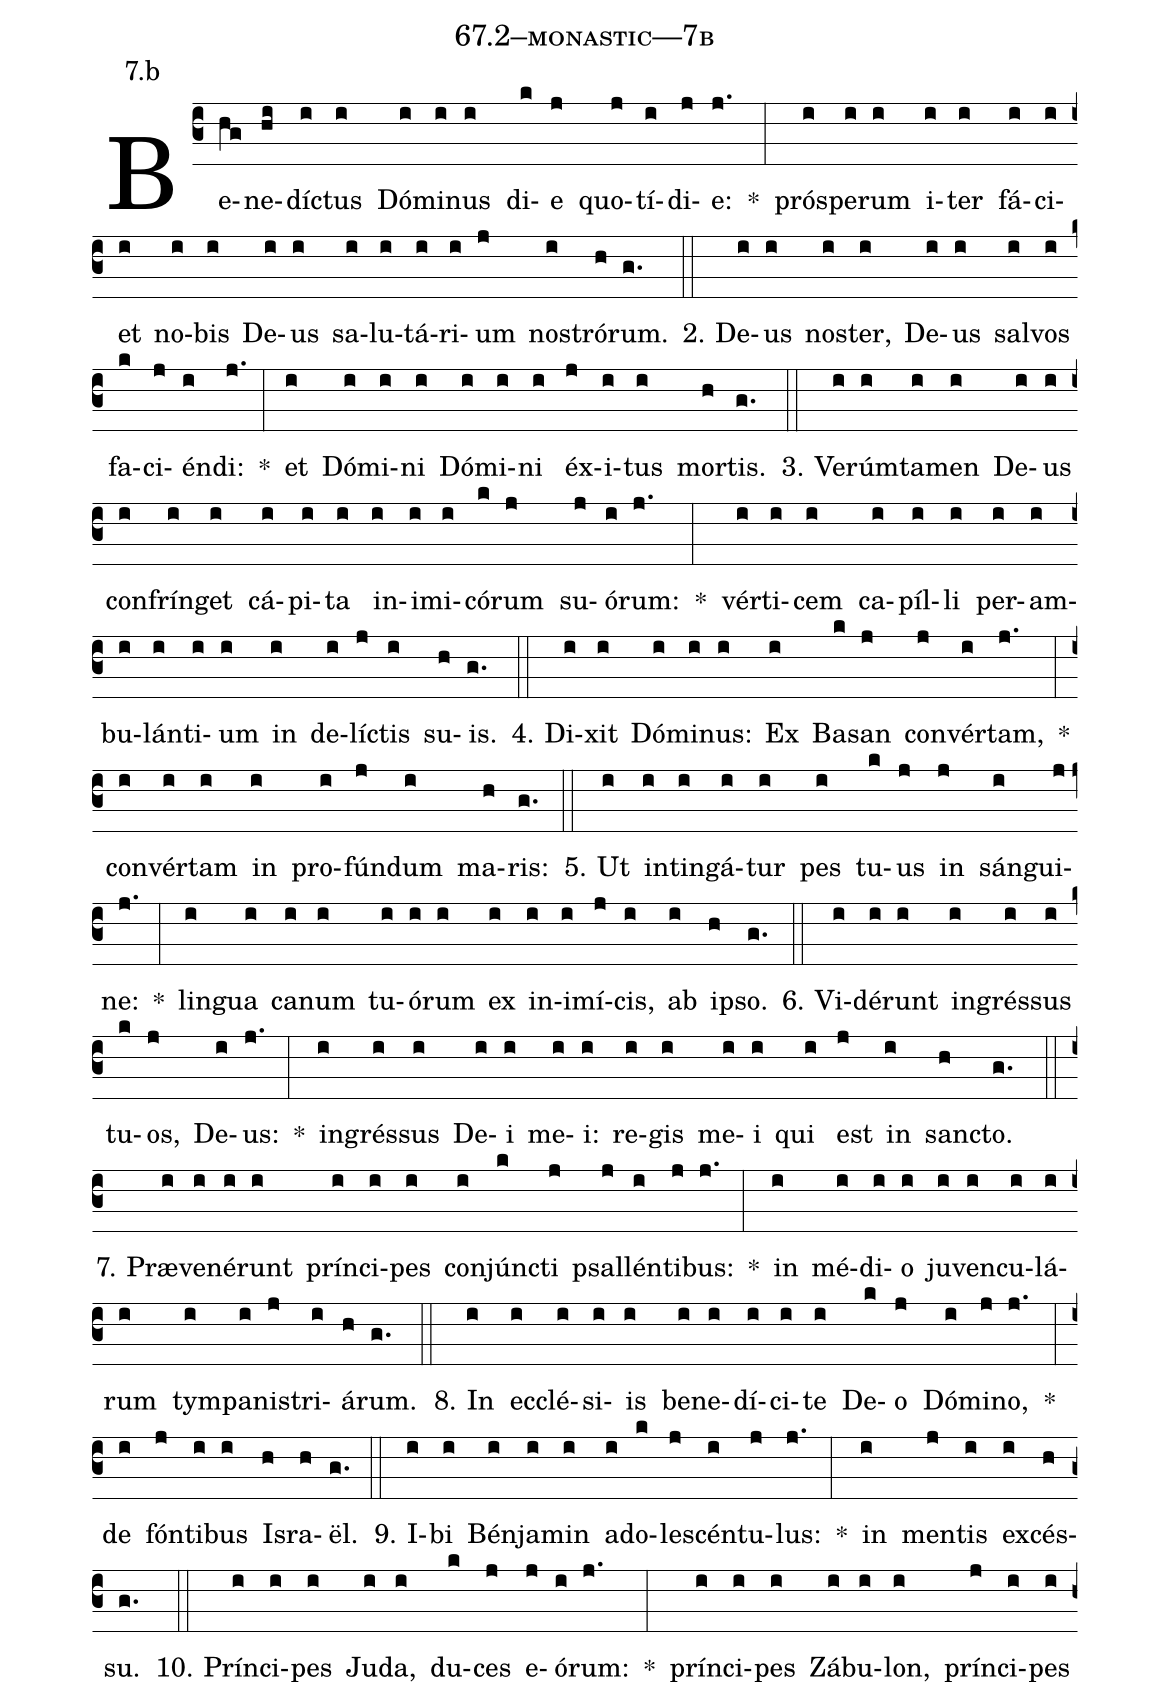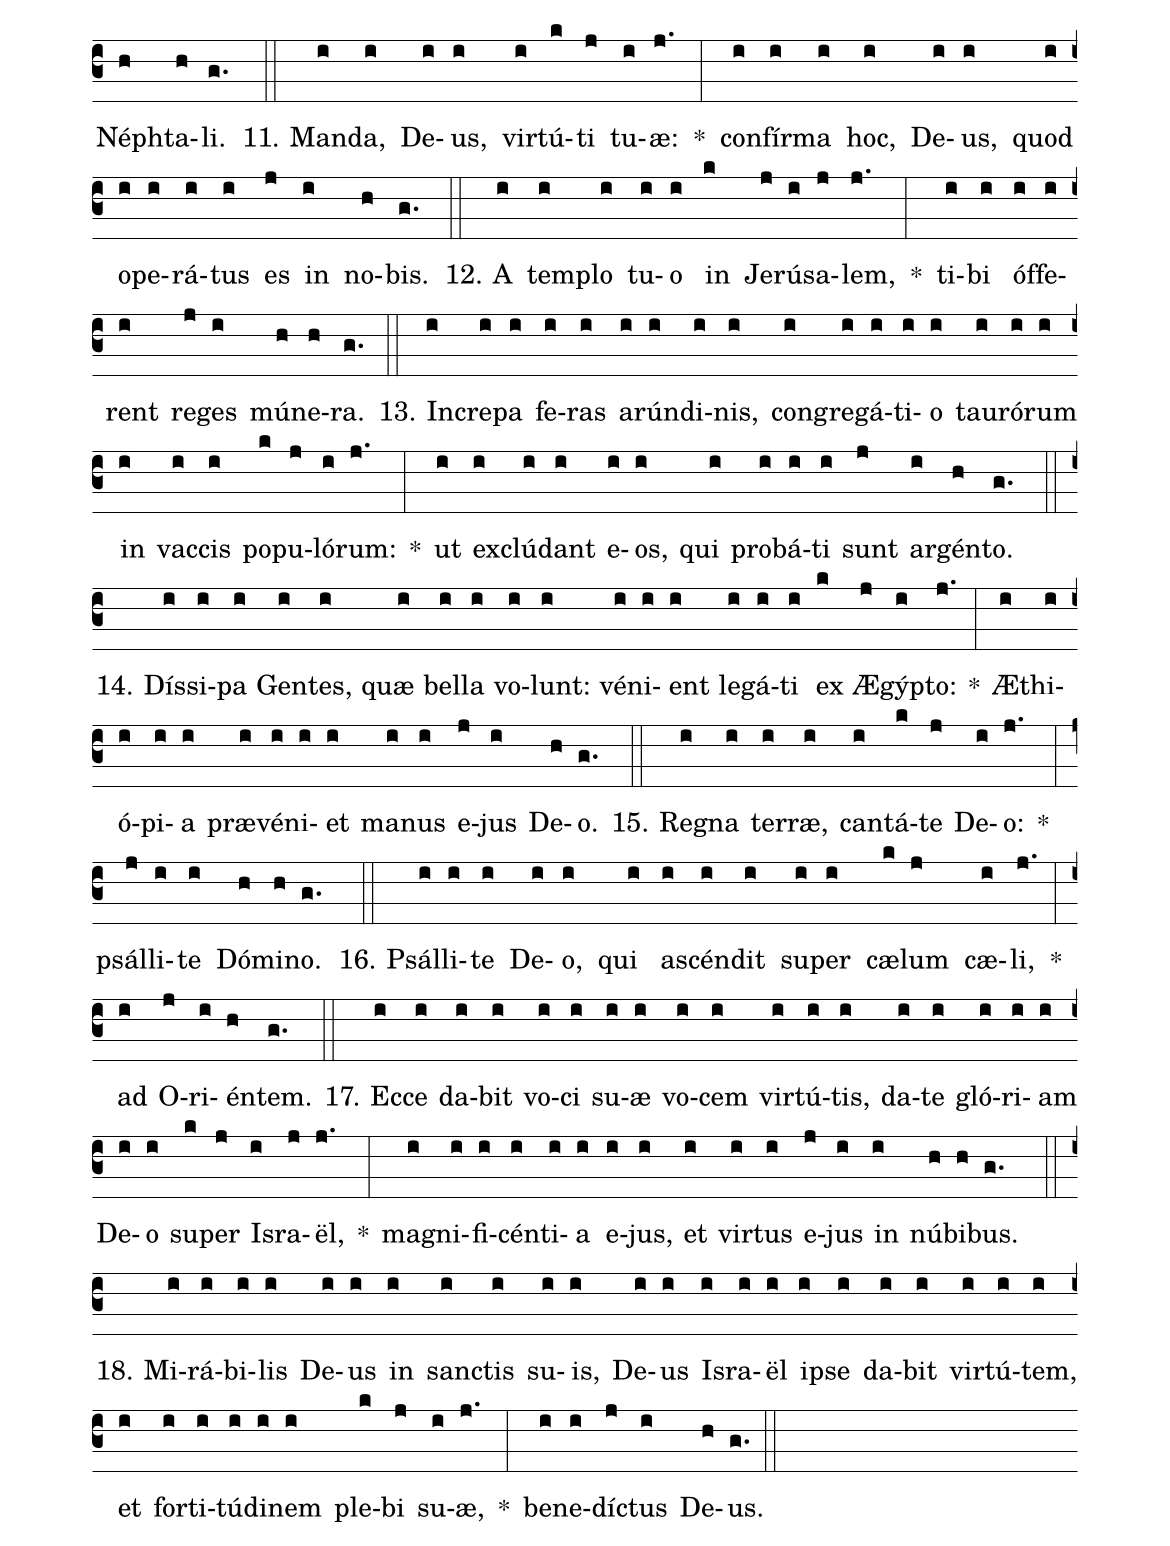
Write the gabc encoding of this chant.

name: 67.2--monastic---7b;
annotation: 7.b;
%%
(c3)Be(hg)ne(hi)díc(i)tus(i) Dó(i)mi(i)nus(i) di(k)e(j) quo(j)tí(i)di(j)e:(j.) *(:) pró(i)spe(i)rum(i) i(i)ter(i) fá(i)ci(i)et(i) no(i)bis(i) De(i)us(i) sa(i)lu(i)tá(i)ri(i)um(j) nos(i)tró(h)rum.(g.) (::)
2. De(i)us(i) nos(i)ter,(i) De(i)us(i) sal(i)vos(i) fa(k)ci(j)én(i)di:(j.) *(:) et(i) Dó(i)mi(i)ni(i) Dó(i)mi(i)ni(i) éx(j)i(i)tus(i) mor(h)tis.(g.) (::)
3. Ve(i)rúm(i)ta(i)men(i) De(i)us(i) con(i)frín(i)get(i) cá(i)pi(i)ta(i) in(i)i(i)mi(i)có(k)rum(j) su(j)ó(i)rum:(j.) *(:) vér(i)ti(i)cem(i) ca(i)píl(i)li(i) per(i)am(i)bu(i)lán(i)ti(i)um(i) in(i) de(i)líc(j)tis(i) su(h)is.(g.) (::)
4. Di(i)xit(i) Dó(i)mi(i)nus:(i) Ex(i) Ba(k)san(j) con(j)vér(i)tam,(j.) *(:) con(i)vér(i)tam(i) in(i) pro(i)fún(j)dum(i) ma(h)ris:(g.) (::)
5. Ut(i) in(i)tin(i)gá(i)tur(i) pes(i) tu(k)us(j) in(j) sán(i)gui(j)ne:(j.) *(:) lin(i)gua(i) ca(i)num(i) tu(i)ó(i)rum(i) ex(i) in(i)i(i)mí(j)cis,(i) ab(i) ip(h)so.(g.) (::)
6. Vi(i)dé(i)runt(i) in(i)grés(i)sus(i) tu(k)os,(j) De(i)us:(j.) *(:) in(i)grés(i)sus(i) De(i)i(i) me(i)i:(i) re(i)gis(i) me(i)i(i) qui(i) est(j) in(i) sanc(h)to.(g.) (::)
7. Præ(i)ve(i)né(i)runt(i) prín(i)ci(i)pes(i) con(i)júnc(k)ti(j) psal(j)lén(i)ti(j)bus:(j.) *(:) in(i) mé(i)di(i)o(i) ju(i)ven(i)cu(i)lá(i)rum(i) tym(i)pa(i)nis(j)tri(i)á(h)rum.(g.) (::)
8. In(i) ec(i)clé(i)si(i)is(i) be(i)ne(i)dí(i)ci(i)te(i) De(k)o(j) Dó(i)mi(j)no,(j.) *(:) de(i) fón(j)ti(i)bus(i) Is(h)ra(h)ël.(g.) (::)
9. I(i)bi(i) Bén(i)ja(i)min(i) ad(i)o(k)le(j)scén(i)tu(j)lus:(j.) *(:) in(i) men(j)tis(i) ex(i)cés(h)su.(g.) (::)
10. Prín(i)ci(i)pes(i) Ju(i)da,(i) du(k)ces(j) e(j)ó(i)rum:(j.) *(:) prín(i)ci(i)pes(i) Zá(i)bu(i)lon,(i) prín(j)ci(i)pes(i) Néph(h)ta(h)li.(g.) (::)
11. Man(i)da,(i) De(i)us,(i) vir(i)tú(k)ti(j) tu(i)æ:(j.) *(:) con(i)fír(i)ma(i) hoc,(i) De(i)us,(i) quod(i) o(i)pe(i)rá(i)tus(i) es(j) in(i) no(h)bis.(g.) (::)
12. A(i) tem(i)plo(i) tu(i)o(i) in(k) Je(j)rú(i)sa(j)lem,(j.) *(:) ti(i)bi(i) óf(i)fe(i)rent(i) re(j)ges(i) mú(h)ne(h)ra.(g.) (::)
13. In(i)cre(i)pa(i) fe(i)ras(i) a(i)rún(i)di(i)nis,(i) con(i)gre(i)gá(i)ti(i)o(i) tau(i)ró(i)rum(i) in(i) vac(i)cis(i) po(k)pu(j)ló(i)rum:(j.) *(:) ut(i) ex(i)clú(i)dant(i) e(i)os,(i) qui(i) pro(i)bá(i)ti(i) sunt(j) ar(i)gén(h)to.(g.) (::)
14. Dís(i)si(i)pa(i) Gen(i)tes,(i) quæ(i) bel(i)la(i) vo(i)lunt:(i) vé(i)ni(i)ent(i) le(i)gá(i)ti(i) ex(k) Æ(j)gýp(i)to:(j.) *(:) Æ(i)thi(i)ó(i)pi(i)a(i) præ(i)vé(i)ni(i)et(i) ma(i)nus(i) e(j)jus(i) De(h)o.(g.) (::)
15. Re(i)gna(i) ter(i)ræ,(i) can(i)tá(k)te(j) De(i)o:(j.) *(:) psál(j)li(i)te(i) Dó(h)mi(h)no.(g.) (::)
16. Psál(i)li(i)te(i) De(i)o,(i) qui(i) a(i)scén(i)dit(i) su(i)per(i) cæ(k)lum(j) cæ(i)li,(j.) *(:) ad(i) O(j)ri(i)én(h)tem.(g.) (::)
17. Ec(i)ce(i) da(i)bit(i) vo(i)ci(i) su(i)æ(i) vo(i)cem(i) vir(i)tú(i)tis,(i) da(i)te(i) gló(i)ri(i)am(i) De(i)o(i) su(k)per(j) Is(i)ra(j)ël,(j.) *(:) ma(i)gni(i)fi(i)cén(i)ti(i)a(i) e(i)jus,(i) et(i) vir(i)tus(i) e(j)jus(i) in(i) nú(h)bi(h)bus.(g.) (::)
18. Mi(i)rá(i)bi(i)lis(i) De(i)us(i) in(i) sanc(i)tis(i) su(i)is,(i) De(i)us(i) Is(i)ra(i)ël(i) ip(i)se(i) da(i)bit(i) vir(i)tú(i)tem,(i) et(i) for(i)ti(i)tú(i)di(i)nem(i) ple(k)bi(j) su(i)æ,(j.) *(:) be(i)ne(i)díc(j)tus(i) De(h)us.(g.) (::)
